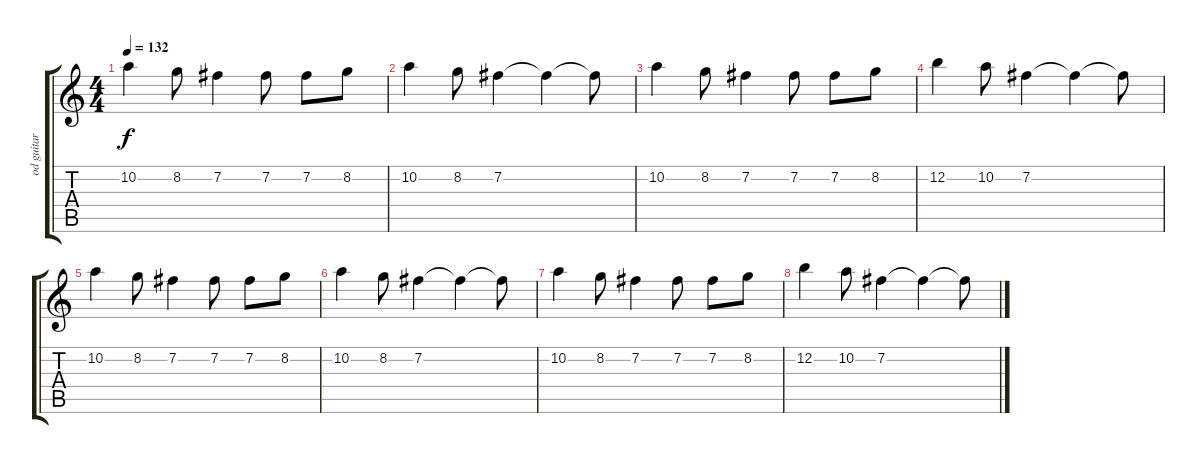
\track ("od guitar" "od guitar") {instrument overdrivenguitar}
\staff {score tabs}
\tuning (E4 B3 G3 D3 A2 E2) {hide}
\ts (4 4)
\tempo 132
\clef g2
\ks c
10.2.4{dy f} 8.2.8 7.2.4 7.2.8 7.2.8 8.2.8 |
10.2.4 8.2.8 7.2.4 7.2{t}.4 7.2{t}.8 |
10.2.4 8.2.8 7.2.4 7.2.8 7.2.8 8.2.8 |
12.2.4 10.2.8 7.2.4 7.2{t}.4 7.2{t}.8 |
10.2.4 8.2.8 7.2.4 7.2.8 7.2.8 8.2.8 |
10.2.4 8.2.8 7.2.4 7.2{t}.4 7.2{t}.8 |
10.2.4 8.2.8 7.2.4 7.2.8 7.2.8 8.2.8 |
12.2.4 10.2.8 7.2.4 7.2{t}.4 7.2{t}.8
